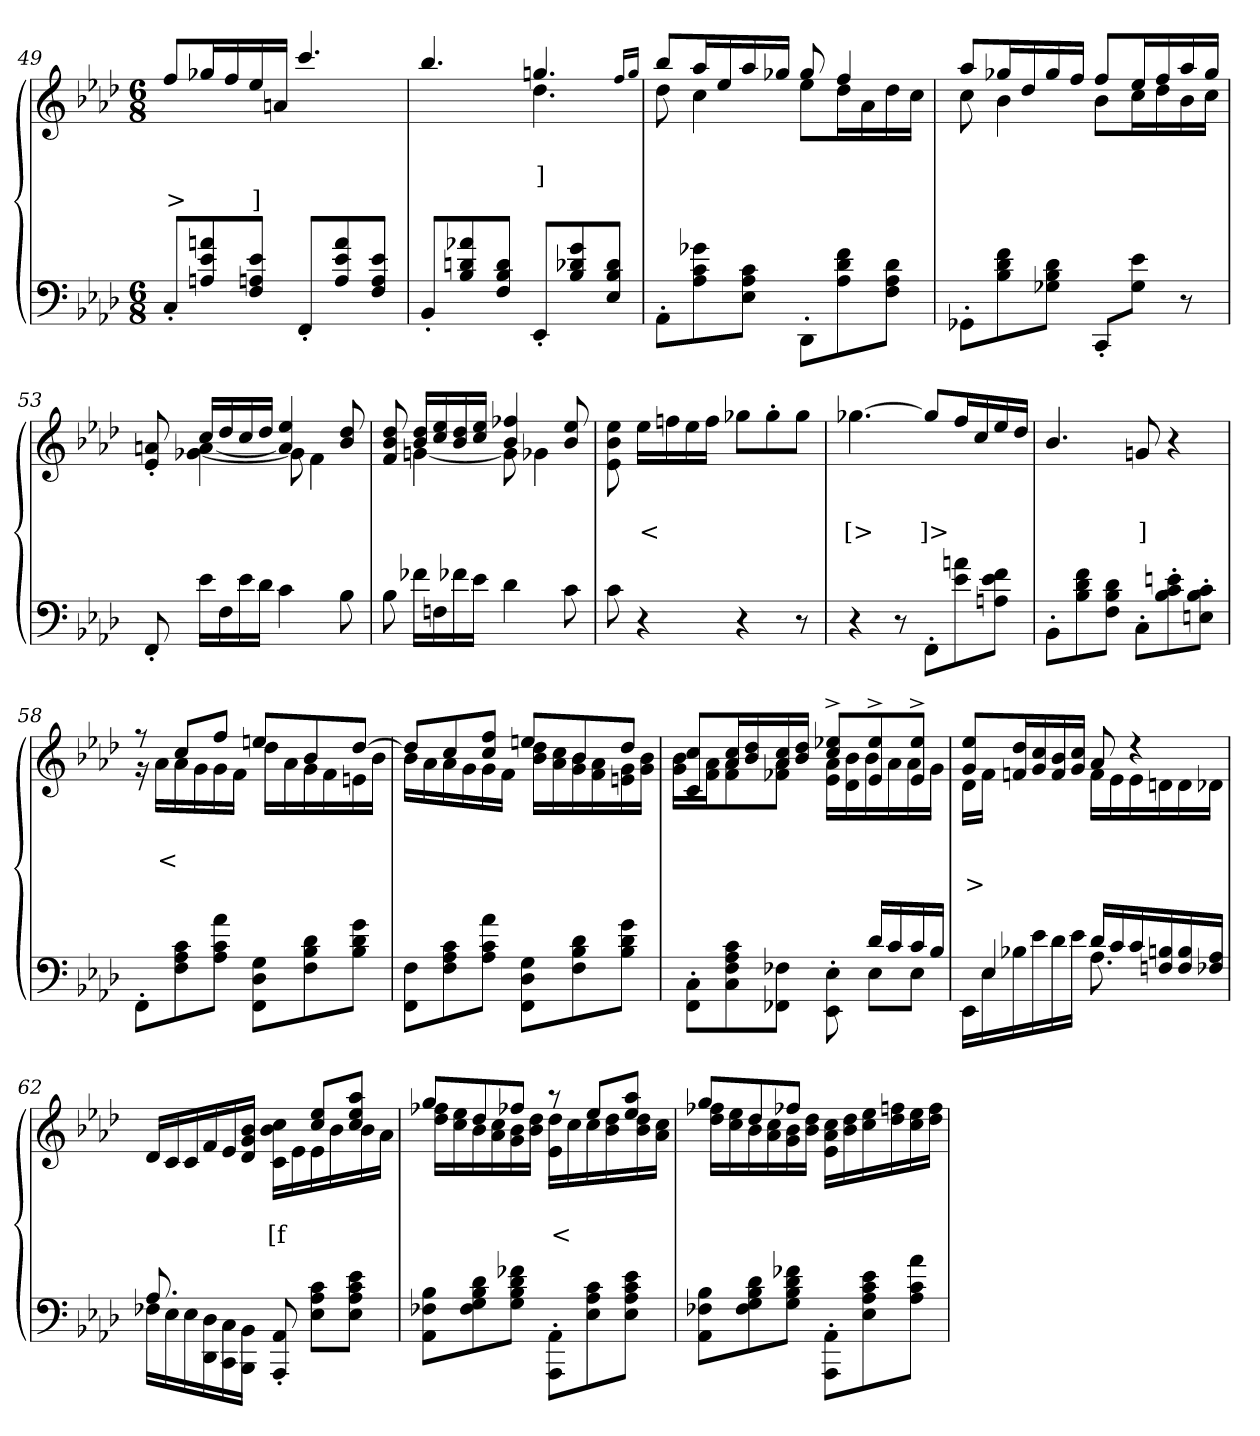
**kern	**kern	**text	**text	**text
*part2	*part1	*part1	*part1	*part1
*staff2	*staff1	*staff1	*staff1	*staff1
*clefF4	*clefG2	*	*	*
*k[b-e-a-d-]	*k[b-e-a-d-]	*	*	*
*M6/8	*M6/8	*	*	*
=49	=49	=49	=49	=49
8C'>/L	8ff/L	.	.	>
8an\ 8e-\ 8An\	16gg-X/L	.	.	.
.	16ff	.	.	.
8e-/ 8An/ 8F/J	16ee-	.	.	]
.	16anJJ	.	.	.
8FF'>/L	4.ccc/	.	.	.
8a\ 8e-\ 8A\	.	.	.	.
8e-/ 8A/ 8F/J	.	.	.	.
=50	=50	=50	=50	=50
*	*^	*	*	*
8BB-'>/L	4.bb-/	4.ryy	.	.	.
8a-X\ 8dn\ 8B-\	.	.	.	.	.
8d/ 8B-/ 8F/J	.	.	.	.	.
8EE-'>/L	4.ggn	4.dd-	.	]	.
8g\ 8d-X\ 8B-\	.	.	.	.	.
8d-/ 8B-/ 8E-/J	.	.	.	.	.
.	16qqffLL	.	.	.	.
.	16qqggJJ	.	.	.	.
=51	=51	=51	=51	=51	=51
8AA-'>/L	8bb-L	8dd-	.	.	.
8g-X\ 8c\ 8A-\	16aa-L	4cc	.	.	.
.	16ee-	.	.	.	.
8c\ 8A-\ 8E-\J	16aa-	.	.	.	.
.	16gg-XJJ	.	.	.	.
8DD-'>/L	8gg-	8ee-L	.	.	.
8f\ 8d-\ 8A-\	4ff	16dd-L	.	.	.
.	.	16a-	.	.	.
8d-\ 8A-\ 8F\J	.	16dd-	.	.	.
.	.	16ccJJ	.	.	.
=52	=52	=52	=52	=52	=52
8GG-X'>L	8aa-L	8cc	.	.	.
8f 8d- 8B-	16gg-XL	4b-	.	.	.
.	16dd-	.	.	.	.
8d- 8B- 8G-J	16gg-	.	.	.	.
.	16ffJJ	.	.	.	.
8CC'>/L	8ffL	8b-L	.	.	.
8e-\ 8G-\J	16ee-L	16ccL	.	.	.
.	16ff	16dd-	.	.	.
8r	16aa-	16b-	.	.	.
.	16gg-JJ	16ccJJ	.	.	.
=53	=53	=53	=53	=53	=53
8FF'>/	8an'> 8e-'>	8ryy	.	.	.
16e-LL	16ccLL	[4a [4g-X	.	.	.
16F	16dd-	.	.	.	.
16e-	16cc	.	.	.	.
16d-JJ	16dd-JJ	.	.	.	.
4c	4ee- 4a]	8g-]	.	.	.
.	.	4f	.	.	.
8B-	8dd- 8b-	.	.	.	.
=54	=54	=54	=54	=54	=54
8B-	8dd- 8b- 8f	8ryy	.	.	.
16f-XLL	16dd- 16b-LL	[4gn	.	.	.
16Fn	16ee- 16cc	.	.	.	.
16f-X	16dd- 16b-	.	.	.	.
16e-JJ	16ee- 16ccJJ	.	.	.	.
4d-	4ff-X 4b-	8g]	.	.	.
.	.	4g-X	.	.	.
8c	8ee- 8b-	.	.	.	.
*	*v	*v	*	*	*
=55	=55	=55	=55	=55
8c	8ee-\ 8b-\ 8e-\	.	.	.
4r	16ee-\LL	.	<	.
.	16ffn	.	.	.
.	16ee-	.	.	.
.	16ff\JJ	.	.	.
4r	8gg-X\L	.	.	.
.	8gg-'>\	.	.	.
8r	8gg-\J	.	.	.
=56	=56	=56	=56	=56
4r	[4.gg-X\	.	[>	.
8r	.	.	.	.
8FF'>/L	8gg-/L]	.	]>	.
8an\ 8e-\	16ffL	.	.	.
.	16cc	.	.	.
8f\ 8e- 8An\J	16ee-	.	.	.
.	16dd-JJ	.	.	.
=57	=57	=57	=57	=57
8BB-'>\L	4.b-/	.	.	.
8f\ 8d-\ 8B-\	.	.	.	.
8d-\ 8B-\ 8F\J	.	.	.	.
8C'>\L	8gn	.	]	.
8en\'> 8c\'> 8B-\'>	4r	.	.	.
8c\'> 8B-\'> 8En\'>J	.	.	.	.
=58	=58	=58	=58	=58
*	*^	*	*	*
8FF'>L	8r	16r	.	.	.
.	.	16a-LL	.	<	.
8c 8A- 8F	8ccL	16a-	.	.	.
.	.	16g	.	.	.
8a- 8c 8A-J	8ffJ	16g	.	.	.
.	.	16fJJ	.	.	.
8G 8D- 8FFL	8eenL	16dd-LL	.	.	.
.	.	16a-	.	.	.
8d- 8B- 8F	8b-	16g	.	.	.
.	.	16f	.	.	.
8g 8d- 8B-J	[8dd-J	16en	.	.	.
.	.	16b-JJ	.	.	.
=59	=59	=59	=59	=59	=59
8F 8FFL	8dd-L]	16b-LL	.	.	.
.	.	16a-	.	.	.
8c 8A- 8F	8cc	16a-	.	.	.
.	.	16g	.	.	.
8a- 8c 8A-J	8ff 8ccJ	16g	.	.	.
.	.	16fJJ	.	.	.
8G 8D- 8FFL	8eenL	16dd- 16b-LL	.	.	.
.	.	16cc 16a-	.	.	.
8d- 8B- 8F	8b-	16b- 16g	.	.	.
.	.	16a- 16f	.	.	.
8g 8d- 8B-J	8dd-J	16g 16en	.	.	.
.	.	16b- 16gJJ	.	.	.
=60	=60	=60	=60	=60	=60
*^	*	*	*	*	*
2ryy	8C'> 8FF'>L	8cc 8cL	16b- 16gLL	.	.	.
.	.	.	16a- 16fJ	.	.	.
.	8c 8A- 8F 8C	16cc 16a-L	8a- 8f	.	.	.
.	.	16dd- 16b-	.	.	.	.
.	8F-X 8FF-XJ	16cc 16a-	8a- 8f-XJ	.	.	.
.	.	16dd- 16b-JJ	.	.	.	.
.	8E-\'> 8EE-\'>	8ee-X^> 8cc^>L	16a- 16e-LL	.	.	.
.	.	.	16b- 16d-	.	.	.
16d-LL	8E-L	8ee-^> 8e-^>	16b-	.	.	.
16c	.	.	16a-	.	.	.
16c	8E-J	8ee-^> 8e-^>J	16a-	.	.	.
16B-JJ	.	.	16gJJ	.	.	.
=61	=61	=61	=61	=61	=61	=61
16ryy	16EE-LL	8ee- 8gL	16d-LL	.	.	>
4E-	16E-	.	16fJJ	.	.	.
.	16B-X	16dd- 16fnL	4ryy	.	.	.
.	16e-	16cc 16g	.	.	.	.
.	16d-	16b- 16f	.	.	.	.
16ryy	16e-JJ	16cc 16gJJ	.	.	.	.
16d-LL	8.A-	8a-	16fLL	.	.	.
16c	.	.	16e-	.	.	.
16c	.	4r	16e-	.	.	.
16Bn 16Fn	8.ryy	.	16dn	.	.	.
16B 16F	.	.	16d	.	.	.
16A- 16F-XJJ	.	.	16d-XJJ	.	.	.
=62	=62	=62	=62	=62	=62	=62
8.A-	16F-XLL	16d-/LL	4.ryy	.	.	.
.	16E-	16c	.	.	.	.
.	16E-	16c	.	.	.	.
8.ryy	16D- 16DD-	16f	.	.	.	.
.	16C 16CC	16e-	.	.	.	.
.	16BB- 16BBB-JJ	16b- 16g 16d-JJ	.	.	.	.
8AA-'> 8AAA-'>	8ryy	8ryy	16cc 16b- 16cLL	.	[f	.
.	.	.	16e-	.	.	.
4ryy	8c 8A- 8E-L	8ee- 8ccL	16e-	.	.	.
.	.	.	16b-	.	.	.
.	8e- 8c 8A- 8E-J	8aa- 8ee- 8ccJ	16b-	.	.	.
.	.	.	16a-JJ	.	.	.
*v	*v	*	*	*	*	*
=63	=63	=63	=63	=63	=63
8B- 8F-X 8AA-L	8ggL	16ff- 16dd-LL	.	.	.
.	.	16ee- 16cc	.	.	.
8d- 8B- 8G 8F-	8dd-	16b-	.	.	.
.	.	16cc 16a-	.	.	.
8f- 8d- 8B- 8GJ	8ff-XJ	16b- 16g	.	.	.
.	.	16dd- 16b-JJ	.	.	.
8AA-/'> 8AAA-/'>L	8r	16dd- 16e-LL	.	<	.
.	.	16cc	.	.	.
8c\ 8A-\ 8E-\	8ee-L	16cc	.	.	.
.	.	16dd- 16b-	.	.	.
8e-\ 8c\ 8A-\ 8E-\J	8aa- 8ee-J	16dd- 16b-	.	.	.
.	.	16cc 16a-JJ	.	.	.
=64	=64	=64	=64	=64	=64
8B- 8F-X 8AA-L	8ggL	16ff- 16dd-LL	.	.	.
.	.	16ee- 16cc	.	.	.
8d- 8B- 8G 8F-	8dd-	16b-	.	.	.
.	.	16cc 16a-	.	.	.
8f- 8d- 8B- 8GJ	8ff-XJ	16b- 16g	.	.	.
.	.	16dd- 16b-JJ	.	.	.
8AA-/'> 8AAA-/'>L	4.ryy	16cc 16a- 16e-LL	.	.	.
.	.	16dd- 16b-	.	.	.
8e-\ 8c\ 8A-\ 8E-\	.	16ee- 16cc	.	.	.
.	.	16ffn 16dd-	.	.	.
8a-\ 8c\ 8A-\J	.	16ee- 16cc	.	.	.
.	.	16ff 16dd-JJ	.	.	.
*	*v	*v	*	*	*
=	=	=	=	=
*-	*-	*-	*-	*-
